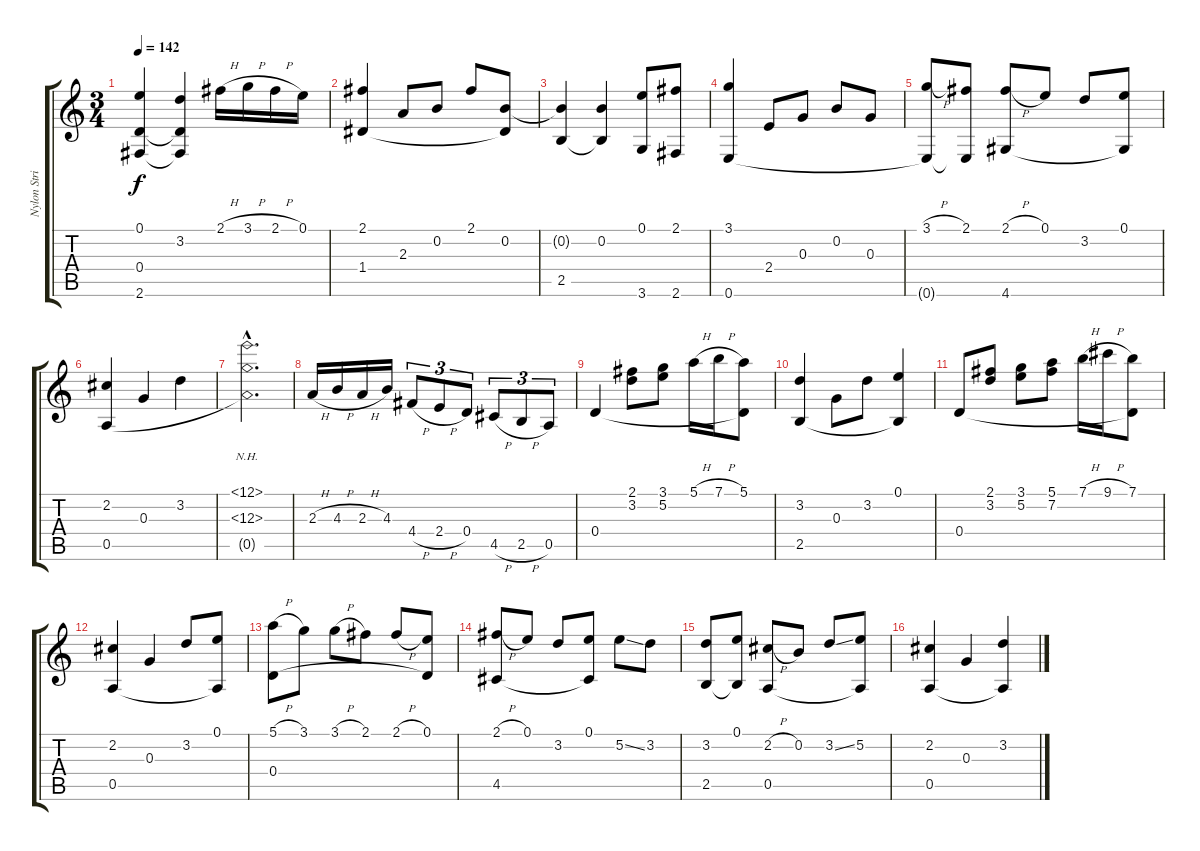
\track ("Nylon Strings" "Nylon Stri") {instrument acousticguitarnylon}
\staff {score tabs}
\tuning (E4 B3 G3 D3 A2 E2) {hide}
\ts (3 4)
\tempo 142
\clef g2
\ks c
(0.1 0.4{t} 2.6{t}).4{dy f} (3.2 0.4{t} 2.6{t}).4 2.1{h}.16 3.1{h}.16 2.1{h}.16 0.1.16 |
(2.1 1.4).4 2.3.8 0.2.8 2.1.8 (0.2 1.4{t}).8 |
(0.2{t} 2.5).4 (0.2 2.5{t}).4 (0.1 3.6).8 (2.1 2.6).8 |
(3.1 0.6).4 2.4.8 0.3.8 0.2.8 0.3.8 |
(3.1{h} 0.6{t}).8 (2.1 0.6{t}).8 (2.1{h} 4.6).8 0.1.8 3.2.8 (0.1 4.6{t}).8 |
(2.2 0.5).4 0.3.4 3.2.4 |
(12.1{nh hac} 12.3{nh hac} 0.5{nh hac t}).2{d} |
2.3{h}.16 4.3{h}.16 2.3{h}.16 4.3.16 4.4{h}.8{tu (3 2)} 2.4{h}.8{tu (3 2)} 0.4.8{tu (3 2)} 4.5{h}.8{tu (3 2)} 2.5{h}.8{tu (3 2)} 0.5.8{tu (3 2)} |
0.4.4 (2.1 3.2).8 (3.1 5.2).8 5.1{h}.16 7.1{h}.16 (5.1 0.4{t}).8 |
(3.2 2.5).4 0.3.8 3.2.8 (0.1 2.5{t}).4 |
0.4.8 (2.1 3.2).8 (3.1 5.2).8 (5.1 7.2).8 7.1{h}.16 9.1{h}.16 (7.1 0.4{t}).8 |
(2.2 0.5).4 0.3.4 3.2.8 (0.1 0.5{t}).8 |
(5.1{h} 0.4).8 3.1.8 3.1{h}.8 2.1.8 2.1{h}.8 (0.1 0.4{t}).8 |
(2.1{h} 4.5).8 0.1.8 3.2.8 (0.1 4.5{t}).8 5.2{ss}.8 3.2.8 |
(3.2 2.5).8 (0.1 2.5{t}).8 (2.2{h} 0.5).8 0.2.8 3.2{ss}.8 (5.2 0.5{t}).8 |
(2.2 0.5).4 0.3.4 (3.2 0.5{t}).4
